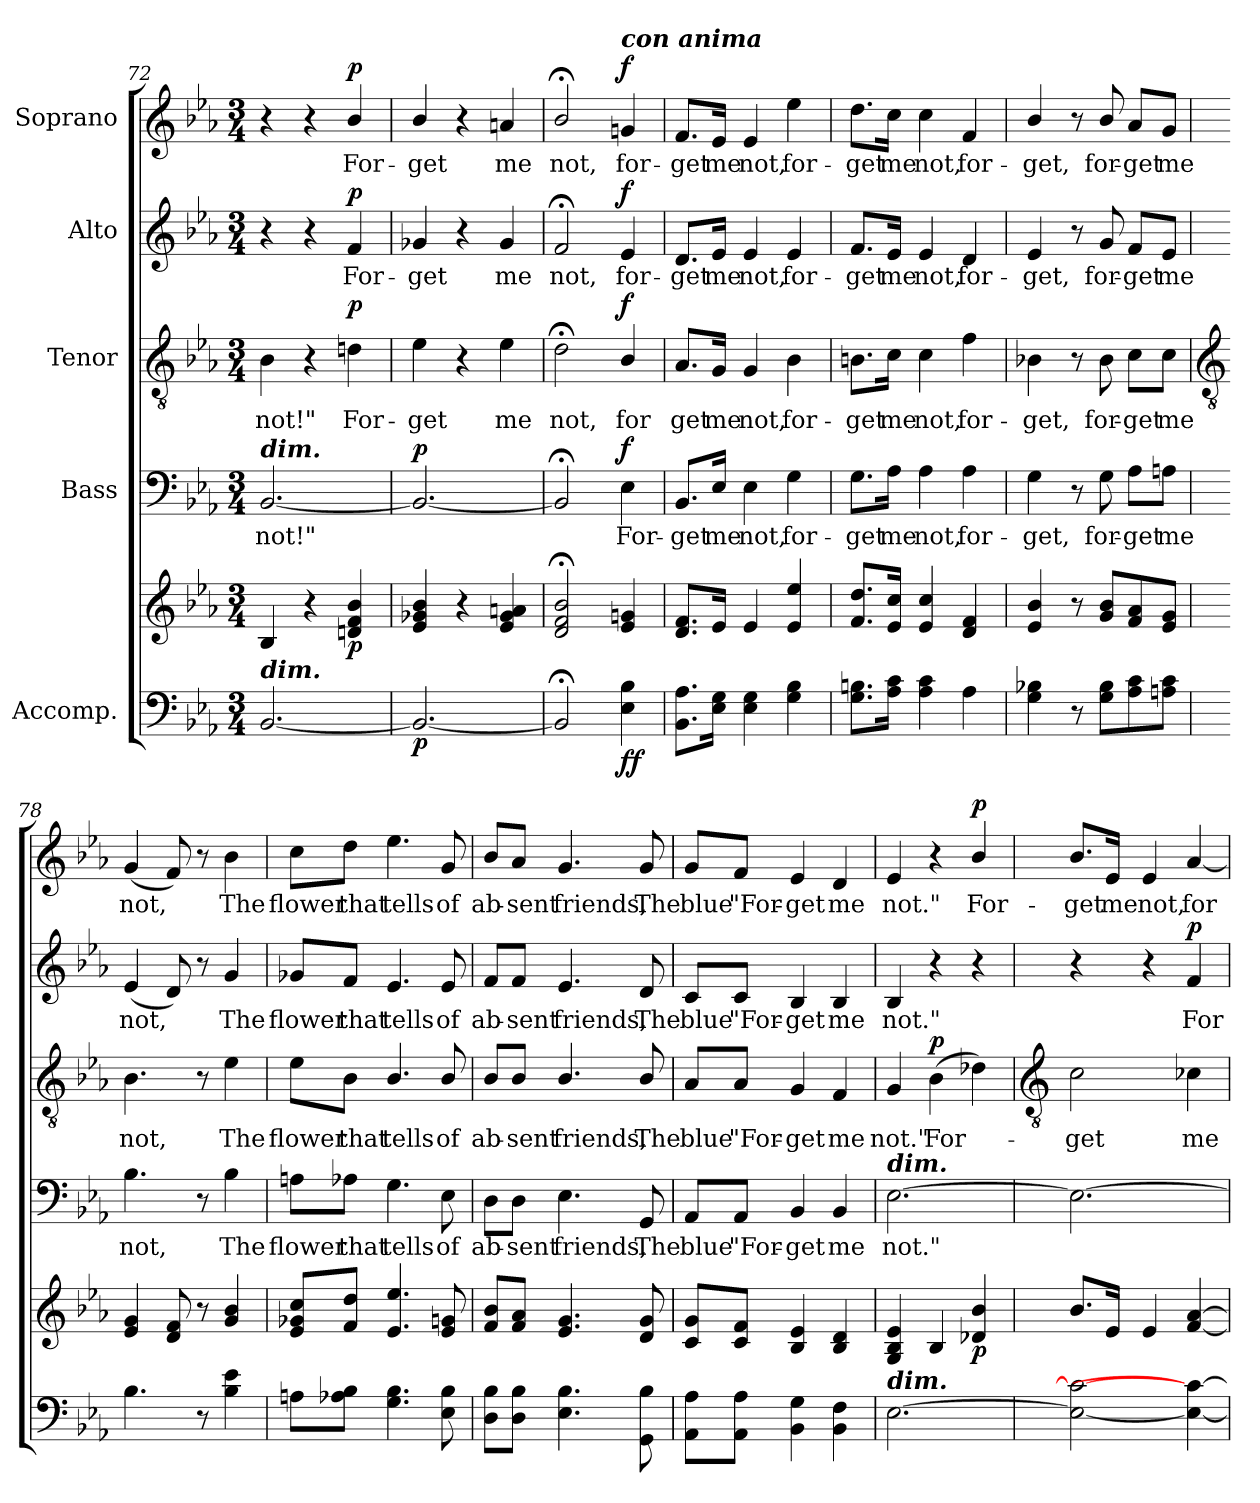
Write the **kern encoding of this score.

**kern	**kern	**dynam	**kern	**text	**dynam	**kern	**text	**dynam	**kern	**text	**dynam	**kern	**text	**dynam
*part5	*part5	*part5	*part4	*part4	*part4	*part3	*part3	*part3	*part2	*part2	*part2	*part1	*part1	*part1
*staff6	*staff5	*staff5/6	*staff4	*staff4	*staff4	*staff3	*staff3	*staff3	*staff2	*staff2	*staff2	*staff1	*staff1	*staff1
*I"Accomp.	*	*	*I"Bass	*	*	*I"Tenor	*	*	*I"Alto	*	*	*I"Soprano	*	*
*clefF4	*clefG2	*	*clefF4	*	*	*clefGv2	*	*	*clefG2	*	*	*clefG2	*	*
*k[b-e-a-]	*k[b-e-a-]	*	*k[b-e-a-]	*	*	*k[b-e-a-]	*	*	*k[b-e-a-]	*	*	*k[b-e-a-]	*	*
*E-:	*E-:	*	*E-:	*	*	*E-:	*	*	*E-:	*	*	*E-:	*	*
*M3/4	*M3/4	*	*M3/4	*	*	*M3/4	*	*	*M3/4	*	*	*M3/4	*	*
=72	=72	=72	=72	=72	=72	=72	=72	=72	=72	=72	=72	=72	=72	=72
!	!	!	!LO:TX:a:Bi:t=dim.	!	!	!	!	!	!	!	!	!	!	!
!LO:TX:a:Bi:t=dim.	!	!	!	!	!	!	!	!	!	!	!	!	!	!
!	!	!	!	!LO:LY:b	!	!	!LO:LY:b	!	!	!	!	!	!	!
[2.BB-	4B-	.	[2.BB-	not!"	.	4B-	not!"	.	4r	.	.	4r	.	.
.	4r	.	.	.	.	4r	.	.	4r	.	.	4r	.	.
!	!	!LO:DY:b	!	!	!	!	!LO:LY:b	!LO:DY:b	!	!LO:LY:b	!LO:DY:b	!	!LO:LY:b	!LO:DY:b
.	4dn/ 4f/ 4b-/	p	.	.	.	4dn	For-	p	4f/	For-	p	4b-/	For-	p
=73	=73	=73	=73	=73	=73	=73	=73	=73	=73	=73	=73	=73	=73	=73
!	!	!LO:DY:b=2	!	!	!LO:DY:b	!	!LO:LY:b	!	!	!LO:LY:b	!	!	!LO:LY:b	!
2.BB-_	4e-/ 4g-X/ 4b-/	p	2.BB-_	.	p	4e-	-get	.	4g-X/	-get	.	4b-/	-get	.
.	4r	.	.	.	.	4r	.	.	4r	.	.	4r	.	.
!	!	!	!	!	!	!	!LO:LY:b	!	!	!LO:LY:b	!	!	!LO:LY:b	!
.	4e- 4g- 4an	.	.	.	.	4e-	me	.	4g-	me	.	4an	me	.
=74	=74	=74	=74	=74	=74	=74	=74	=74	=74	=74	=74	=74	=74	=74
!	!	!	!	!	!	!	!LO:LY:b	!	!	!LO:LY:b	!	!	!LO:LY:b	!
2BB-;<]	2d/;< 2f/;< 2b-/;<	.	2BB-;<]	.	.	2d;<	not,	.	2f;</	not,	.	2b-;</	not,	.
!	!	!	!	!	!	!	!	!	!	!	!	!LO:TX:a:Bi:t=con anima	!	!
!	!	!LO:DY:b=2	!	!LO:LY:b	!	!	!LO:LY:b	!	!	!LO:LY:b	!	!	!LO:LY:b	!
!	!	!LO:DY:n=1:b	!	!	!LO:DY:b	!	!	!LO:DY:b	!	!	!LO:DY:b	!	!	!LO:DY:b
4E- 4B-	4e- 4gn	f f	4E-	For-	f	4B-/	for	f	4e-	for-	f	4gn	for-	f
=75	=75	=75	=75	=75	=75	=75	=75	=75	=75	=75	=75	=75	=75	=75
!	!	!	!	!LO:LY:b	!	!	!LO:LY:b	!	!	!LO:LY:b	!	!	!LO:LY:b	!
8.BB- 8.A-L	8.d 8.fL	.	8.BB-/L	-get	.	8.A-/L	get	.	8.d/L	-get	.	8.f/L	-get	.
!	!	!	!	!LO:LY:b	!	!	!LO:LY:b	!	!	!LO:LY:b	!	!	!LO:LY:b	!
16E- 16GJ	16e-J	.	16E-/Jk	me	.	16G/Jk	me	.	16e-/Jk	me	.	16e-/Jk	me	.
!	!	!	!	!LO:LY:b	!	!	!LO:LY:b	!	!	!LO:LY:b	!	!	!LO:LY:b	!
4E- 4G	4e-	.	4E-	not,	.	4G	not,	.	4e-	not,	.	4e-	not,	.
!	!	!	!	!LO:LY:b	!	!	!LO:LY:b	!	!	!LO:LY:b	!	!	!LO:LY:b	!
4G 4B-	4e- 4ee-	.	4G	for-	.	4B-	for-	.	4e-	for-	.	4ee-	for-	.
=76	=76	=76	=76	=76	=76	=76	=76	=76	=76	=76	=76	=76	=76	=76
!	!	!	!	!LO:LY:b	!	!	!LO:LY:b	!	!	!LO:LY:b	!	!	!LO:LY:b	!
8.G 8.BnL	8.f 8.ddL	.	8.G\L	-get	.	8.Bn\L	-get	.	8.f/L	-get	.	8.dd\L	-get	.
!	!	!	!	!LO:LY:b	!	!	!LO:LY:b	!	!	!LO:LY:b	!	!	!LO:LY:b	!
16A- 16cJ	16e- 16ccJ	.	16A-\Jk	me	.	16c\Jk	me	.	16e-/Jk	me	.	16cc\Jk	me	.
!	!	!	!	!LO:LY:b	!	!	!LO:LY:b	!	!	!LO:LY:b	!	!	!LO:LY:b	!
4A- 4c	4e- 4cc	.	4A-	not,	.	4c	not,	.	4e-	not,	.	4cc	not,	.
!	!	!	!	!LO:LY:b	!	!	!LO:LY:b	!	!	!LO:LY:b	!	!	!LO:LY:b	!
4A-	4d 4f	.	4A-	for-	.	4f	for-	.	4d	for-	.	4f	for-	.
=77	=77	=77	=77	=77	=77	=77	=77	=77	=77	=77	=77	=77	=77	=77
!	!	!	!	!LO:LY:b	!	!	!LO:LY:b	!	!	!LO:LY:b	!	!	!LO:LY:b	!
4G 4B-X	4e-/ 4b-/	.	4G	-get,	.	4B-X	-get,	.	4e-	-get,	.	4b-/	-get,	.
8r	8r	.	8r	.	.	8r	.	.	8r	.	.	8r	.	.
!	!	!	!	!LO:LY:b	!	!	!LO:LY:b	!	!	!LO:LY:b	!	!	!LO:LY:b	!
8G 8B-L	8g/ 8b-/L	.	8G	for-	.	8B-	for-	.	8g	for-	.	8b-/	for-	.
!	!	!	!	!LO:LY:b	!	!	!LO:LY:b	!	!	!LO:LY:b	!	!	!LO:LY:b	!
8A- 8c	8f 8a-	.	8A-\L	-get	.	8c\L	-get	.	8f/L	-get	.	8a-/L	-get	.
!	!	!	!	!LO:LY:b	!	!	!LO:LY:b	!	!	!LO:LY:b	!	!	!LO:LY:b	!
8An 8cJ	8e- 8gJ	.	8An\J	me	.	8c\J	me	.	8e-/J	me	.	8g/J	me	.
!!LO:LB:g=z
=78	=78	=78	=78	=78	=78	=78	=78	=78	=78	=78	=78	=78	=78	=78
*	*	*	*	*	*	*clefGv2	*	*	*	*	*	*	*	*
!	!	!	!	!LO:LY:b	!	!	!LO:LY:b	!	!	!LO:LY:b	!	!	!LO:LY:b	!
4.B-	4e- 4g	.	4.B-	not,	.	4.B-	not,	.	(<4e-	not,	.	(<4g	not,	.
.	8d 8f	.	.	.	.	.	.	.	8d)	.	.	8f)	.	.
8r	8r	.	8r	.	.	8r	.	.	8r	.	.	8r	.	.
!	!	!	!	!LO:LY:b	!	!	!LO:LY:b	!	!	!LO:LY:b	!	!	!LO:LY:b	!
4B- 4e-	4g 4b-	.	4B-	The	.	4e-	The	.	4g	The	.	4b-	The	.
=79	=79	=79	=79	=79	=79	=79	=79	=79	=79	=79	=79	=79	=79	=79
!	!	!	!	!LO:LY:b	!	!	!LO:LY:b	!	!	!LO:LY:b	!	!	!LO:LY:b	!
8AnL	8e- 8g-X 8ccL	.	8An\L	flower	.	8e-\L	flower	.	8g-X/L	flower	.	8cc\L	flower	.
!	!	!	!	!LO:LY:b	!	!	!LO:LY:b	!	!	!LO:LY:b	!	!	!LO:LY:b	!
8A-X 8B-J	8f 8ddJ	.	8A-X\J	that	.	8B-\J	that	.	8f/J	that	.	8dd\J	that	.
!	!	!	!	!LO:LY:b	!	!	!LO:LY:b	!	!	!LO:LY:b	!	!	!LO:LY:b	!
4.G 4.B-	4.e- 4.ee-	.	4.G	tells	.	4.B-/	tells	.	4.e-	tells	.	4.ee-	tells	.
!	!	!	!	!LO:LY:b	!	!	!LO:LY:b	!	!	!LO:LY:b	!	!	!LO:LY:b	!
8E- 8B-	8e- 8gn	.	8E-	of	.	8B-/	of	.	8e-	of	.	8g	of	.
=80	=80	=80	=80	=80	=80	=80	=80	=80	=80	=80	=80	=80	=80	=80
!	!	!	!	!LO:LY:b	!	!	!LO:LY:b	!	!	!LO:LY:b	!	!	!LO:LY:b	!
8D 8B-L	8f/ 8b-/L	.	8D\L	ab-	.	8B-/L	ab-	.	8f/L	ab-	.	8b-/L	ab-	.
!	!	!	!	!LO:LY:b	!	!	!LO:LY:b	!	!	!LO:LY:b	!	!	!LO:LY:b	!
8D 8B-J	8f 8a-J	.	8D\J	-sent	.	8B-/J	-sent	.	8f/J	-sent	.	8a-/J	-sent	.
!	!	!	!	!LO:LY:b	!	!	!LO:LY:b	!	!	!LO:LY:b	!	!	!LO:LY:b	!
4.E- 4.B-	4.e- 4.g	.	4.E-	friends,	.	4.B-/	friends,	.	4.e-	friends,	.	4.g	friends,	.
!	!	!	!	!LO:LY:b	!	!	!LO:LY:b	!	!	!LO:LY:b	!	!	!LO:LY:b	!
8GG 8B-	8d 8g	.	8GG	The	.	8B-/	The	.	8d	The	.	8g	The	.
=81	=81	=81	=81	=81	=81	=81	=81	=81	=81	=81	=81	=81	=81	=81
!	!	!	!	!LO:LY:b	!	!	!LO:LY:b	!	!	!LO:LY:b	!	!	!LO:LY:b	!
8AA- 8A-L	8c 8gL	.	8AA-/L	blue	.	8A-/L	blue	.	8c/L	blue	.	8g/L	blue	.
!	!	!	!	!LO:LY:b	!	!	!LO:LY:b	!	!	!LO:LY:b	!	!	!LO:LY:b	!
8AA- 8A-J	8c 8fJ	.	8AA-/J	"For-	.	8A-/J	"For-	.	8c/J	"For-	.	8f/J	"For-	.
!	!	!	!	!LO:LY:b	!	!	!LO:LY:b	!	!	!LO:LY:b	!	!	!LO:LY:b	!
4BB- 4G	4B- 4e-	.	4BB-	-get	.	4G	-get	.	4B-	-get	.	4e-	-get	.
!	!	!	!	!LO:LY:b	!	!	!LO:LY:b	!	!	!LO:LY:b	!	!	!LO:LY:b	!
4BB- 4F	4B- 4d	.	4BB-	me	.	4F	me	.	4B-	me	.	4d	me	.
=82	=82	=82	=82	=82	=82	=82	=82	=82	=82	=82	=82	=82	=82	=82
!	!	!	!LO:TX:a:Bi:t=dim.	!	!	!	!	!	!	!	!	!	!	!
!LO:TX:a:Bi:t=dim.	!	!	!	!	!	!	!	!	!	!	!	!	!	!
!	!	!	!	!LO:LY:b	!	!	!LO:LY:b	!	!	!LO:LY:b	!	!	!LO:LY:b	!
[2.E-	4G 4B- 4e-	.	[2.E-	not."	.	4G	not."	.	4B-	not."	.	4e-	not."	.
!	!	!	!	!	!	!	!LO:LY:b	!LO:DY:b	!	!	!	!	!	!
.	4B-	.	.	.	.	(>4B-	For-	p	4r	.	.	4r	.	.
!	!	!LO:DY:b	!	!	!	!	!	!	!	!	!	!	!LO:LY:b	!LO:DY:b
.	4d-X/ 4b-/	p	.	.	.	4d-X)	.	.	4r	.	.	4b-/	For-	p
!!LO:LB:g=z
=83	=83	=83	=83	=83	=83	=83	=83	=83	=83	=83	=83	=83	=83	=83
*	*	*	*	*	*	*clefGv2	*	*	*	*	*	*	*	*
!	!	!	!	!	!	!	!LO:LY:b	!	!	!	!	!	!LO:LY:b	!
2E-_ 2c_	8.b-/L	.	2.E-_	.	.	2c	get	.	4r	.	.	8.b-/L	-get	.
!	!	!	!	!	!	!	!	!	!	!	!	!	!LO:LY:b	!
.	16e-J	.	.	.	.	.	.	.	.	.	.	16e-/Jk	me	.
!	!	!	!	!	!	!	!	!	!	!	!	!	!LO:LY:b	!
.	4e-	.	.	.	.	.	.	.	4r	.	.	4e-	not,	.
!	!	!	!	!	!	!	!LO:LY:b	!	!	!LO:LY:b	!LO:DY:b	!	!LO:LY:b	!
4E-_ 4c-_	[4f [4a-	.	.	.	.	4c-X	me	.	4f	For-	p	[4a-	for-	.
=	=	=	=	=	=	=	=	=	=	=	=	=	=	=
*-	*-	*-	*-	*-	*-	*-	*-	*-	*-	*-	*-	*-	*-	*-
